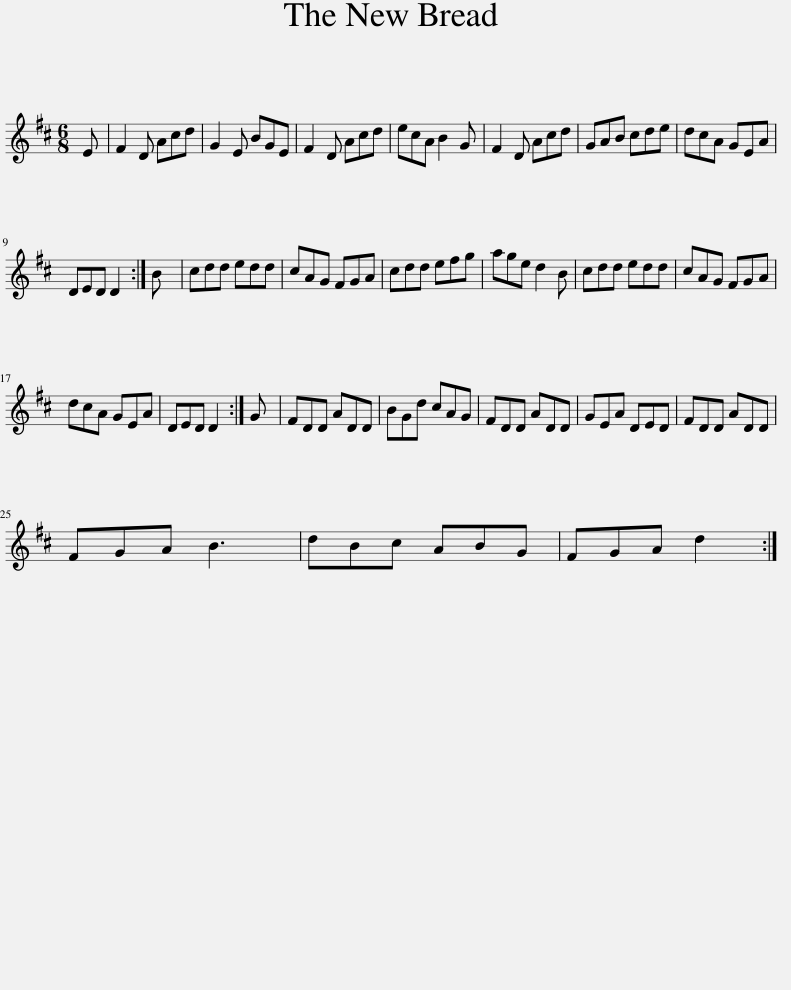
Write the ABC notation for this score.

X:1
L:1/8
M:6/8
I:linebreak $
K:D
V:1 treble
V:1
 E | F2 D Acd | G2 E BGE | F2 D Acd | ecA B2 G | %5
 F2 D Acd | GAB cde | dcA GEA |$ DED D2 :| B | %10
 cdd edd | cAG FGA | cdd efg | age d2 B | cdd edd | %15
 cAG FGA |$ dcA GEA | DED D2 :| G | FDD ADD | %20
 BGd cAG | FDD ADD | GEA DED | FDD ADD |$ FGA B3 | %25
 dBc ABG | FGA d2 :| %27
